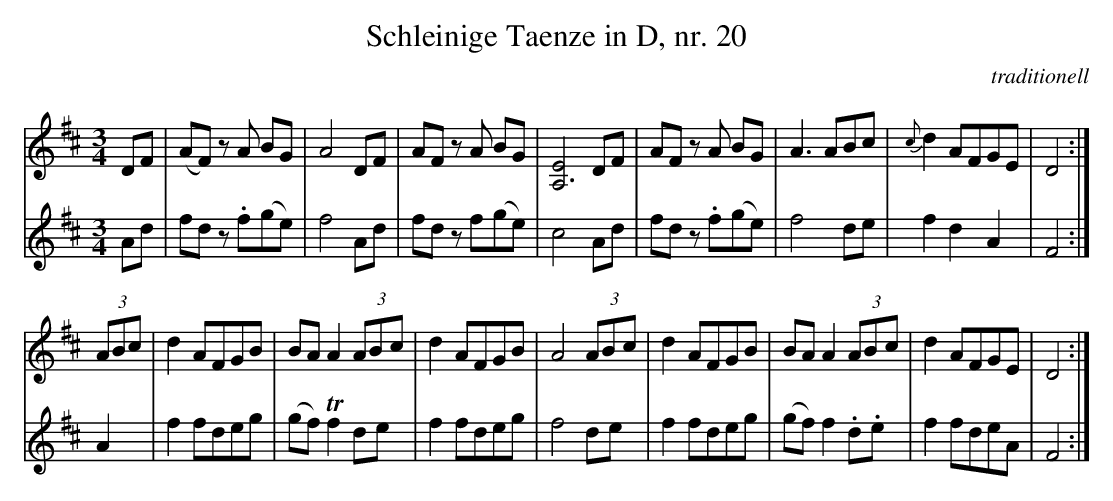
X:1
T:Schleinige Taenze in D, nr. 20
C:traditionell
M:3/4
L:1/8
K:D
V:1
DF |\
(AF) zA BG | A4DF | AF zA BG | [E4A,6]DF |\
 AF zA BG | A3ABc | {c}d2AFGE | D4 :|
(3ABc |\
d2AFGB | BAA2(3ABc | d2AFGB | A4 (3ABc |\
d2AFGB | BAA2(3ABc | d2AFGE | D4 :|
V:2
Ad |\
fd z.f(ge) | f4Ad | fd zf(ge) | c4Ad |\
fd z.f(ge) | f4de | f2d2A2 | F4 :|
A2 |\
f2fdeg | (gf)Tf2de | f2fdeg | f4 de |\
f2fdeg | (gf)f2.d.e | f2fdeA | F4 :|
